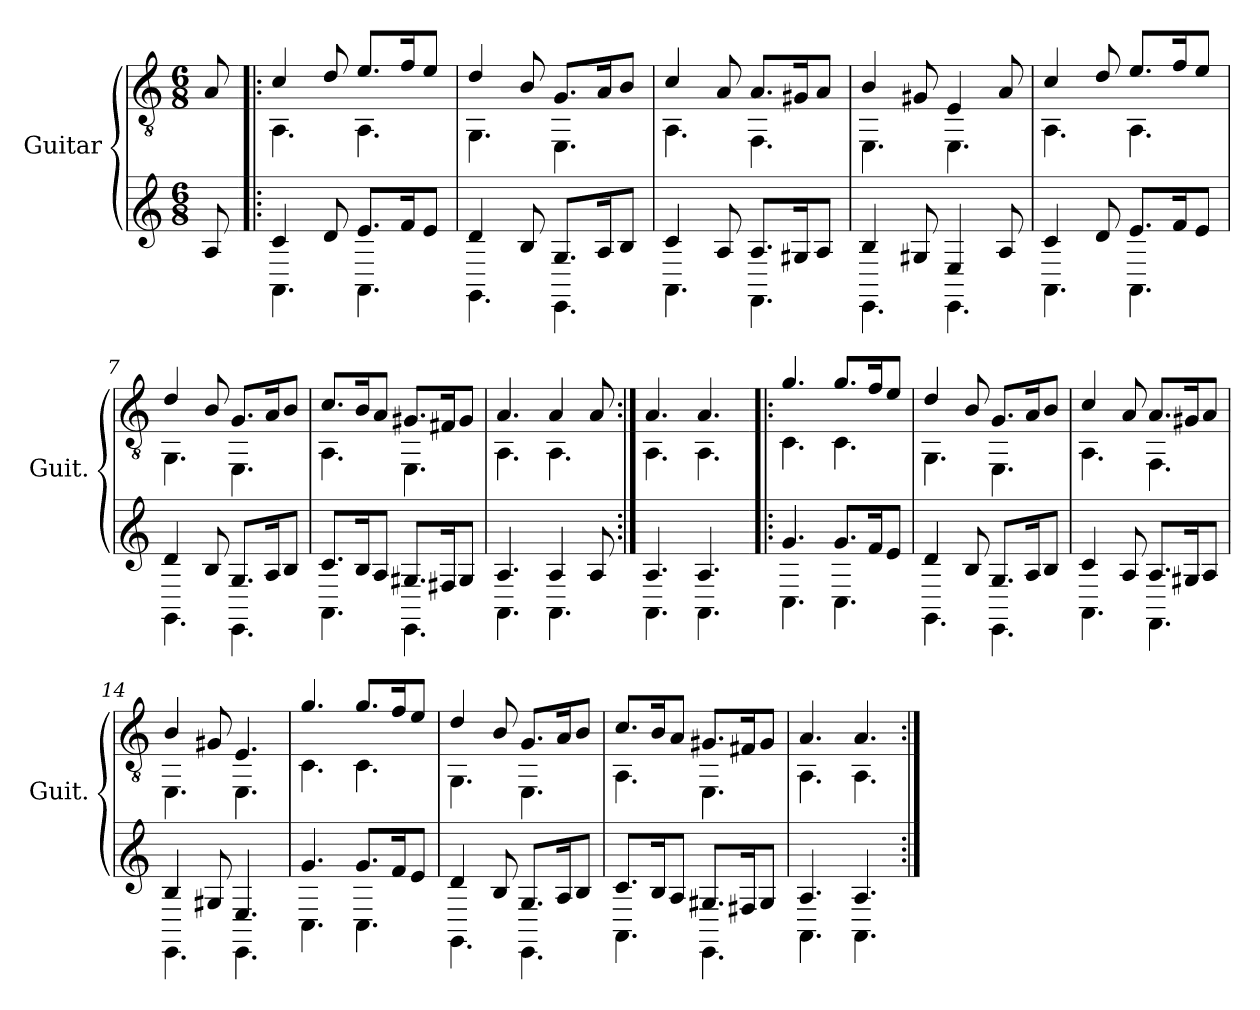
**kern	**kern
*part1	*part1
*staff2	*staff1
*I"Guitar	*
*I'Guit.	*
*stria6	*
*	*clefGv2
*k[]	*k[]
*M6/8	*M6/8
=1	=1
8A	8A/
=2!|:	=2!|:
*	*MM75
*^	*^
4c	4.AA	4c/	4.AA\
8d	.	8d/	.
8.eL	4.AA	8.e/L	4.AA\
16fK	.	16f/K	.
8eJ	.	8e/J	.
=3	=3	=3	=3
4d	4.GG	4d/	4.GG\
8B	.	8B/	.
8.GL	4.EE	8.G/L	4.EE\
16AK	.	16A/K	.
8BJ	.	8B/J	.
=4	=4	=4	=4
4c	4.AA	4c/	4.AA\
8A	.	8A/	.
8.AL	4.FF	8.A/L	4.FF\
16G#K	.	16G#X/K	.
8AJ	.	8A/J	.
=5	=5	=5	=5
4B	4.EE	4B/	4.EE\
8G#	.	8G#X/	.
4E	4.EE	4E/	4.EE\
8A	.	8A/	.
!!LO:LB:g=z	!!
=6	=6	=6	=6
4c	4.AA	4c/	4.AA\
8d	.	8d/	.
8.eL	4.AA	8.e/L	4.AA\
16fK	.	16f/K	.
8eJ	.	8e/J	.
=7	=7	=7	=7
4d	4.GG	4d/	4.GG\
8B	.	8B/	.
8.GL	4.EE	8.G/L	4.EE\
16AK	.	16A/K	.
8BJ	.	8B/J	.
=8	=8	=8	=8
8.cL	4.AA	8.c/L	4.AA\
16BK	.	16B/K	.
8AJ	.	8A/J	.
8.G#L	4.EE	8.G#X/L	4.EE\
16F#K	.	16F#X/K	.
8G#J	.	8G#/J	.
=9	=9	=9	=9
4.A	4.AA	4.A/	4.AA\
4A	4.AA	4A/	4.AA\
8A	.	8A/	.
!!LO:LB:g=z	!!
=10:|!	=10:|!	=10:|!	=10:|!
4.A	4.AA	4.A/	4.AA\
4.A	4.AA	4.A/	4.AA\
=11!|:	=11!|:	=11!|:	=11!|:
4.g	4.C	4.g/	4.C\
8.gL	4.C	8.g/L	4.C\
16fK	.	16f/K	.
8eJ	.	8e/J	.
=12	=12	=12	=12
4d	4.GG	4d/	4.GG\
8B	.	8B/	.
8.GL	4.EE	8.G/L	4.EE\
16AK	.	16A/K	.
8BJ	.	8B/J	.
=13	=13	=13	=13
4c	4.AA	4c/	4.AA\
8A	.	8A/	.
8.AL	4.FF	8.A/L	4.FF\
16G#K	.	16G#X/K	.
8AJ	.	8A/J	.
!!LO:LB:g=z	!!
=14	=14	=14	=14
4B	4.EE	4B/	4.EE\
8G#	.	8G#X/	.
4.E	4.EE	4.E/	4.EE\
=15	=15	=15	=15
4.g	4.C	4.g/	4.C\
8.gL	4.C	8.g/L	4.C\
16fK	.	16f/K	.
8eJ	.	8e/J	.
=16	=16	=16	=16
4d	4.GG	4d/	4.GG\
8B	.	8B/	.
8.GL	4.EE	8.G/L	4.EE\
16AK	.	16A/K	.
8BJ	.	8B/J	.
=17	=17	=17	=17
8.cL	4.AA	8.c/L	4.AA\
16BK	.	16B/K	.
8AJ	.	8A/J	.
8.G#L	4.EE	8.G#X/L	4.EE\
16F#K	.	16F#X/K	.
8G#J	.	8G#/J	.
=18	=18	=18	=18
4.A	4.AA	4.A/	4.AA\
4.A	4.AA	4.A/	4.AA\
*v	*v	*	*
*	*v	*v
=:|!	=:|!
*-	*-
